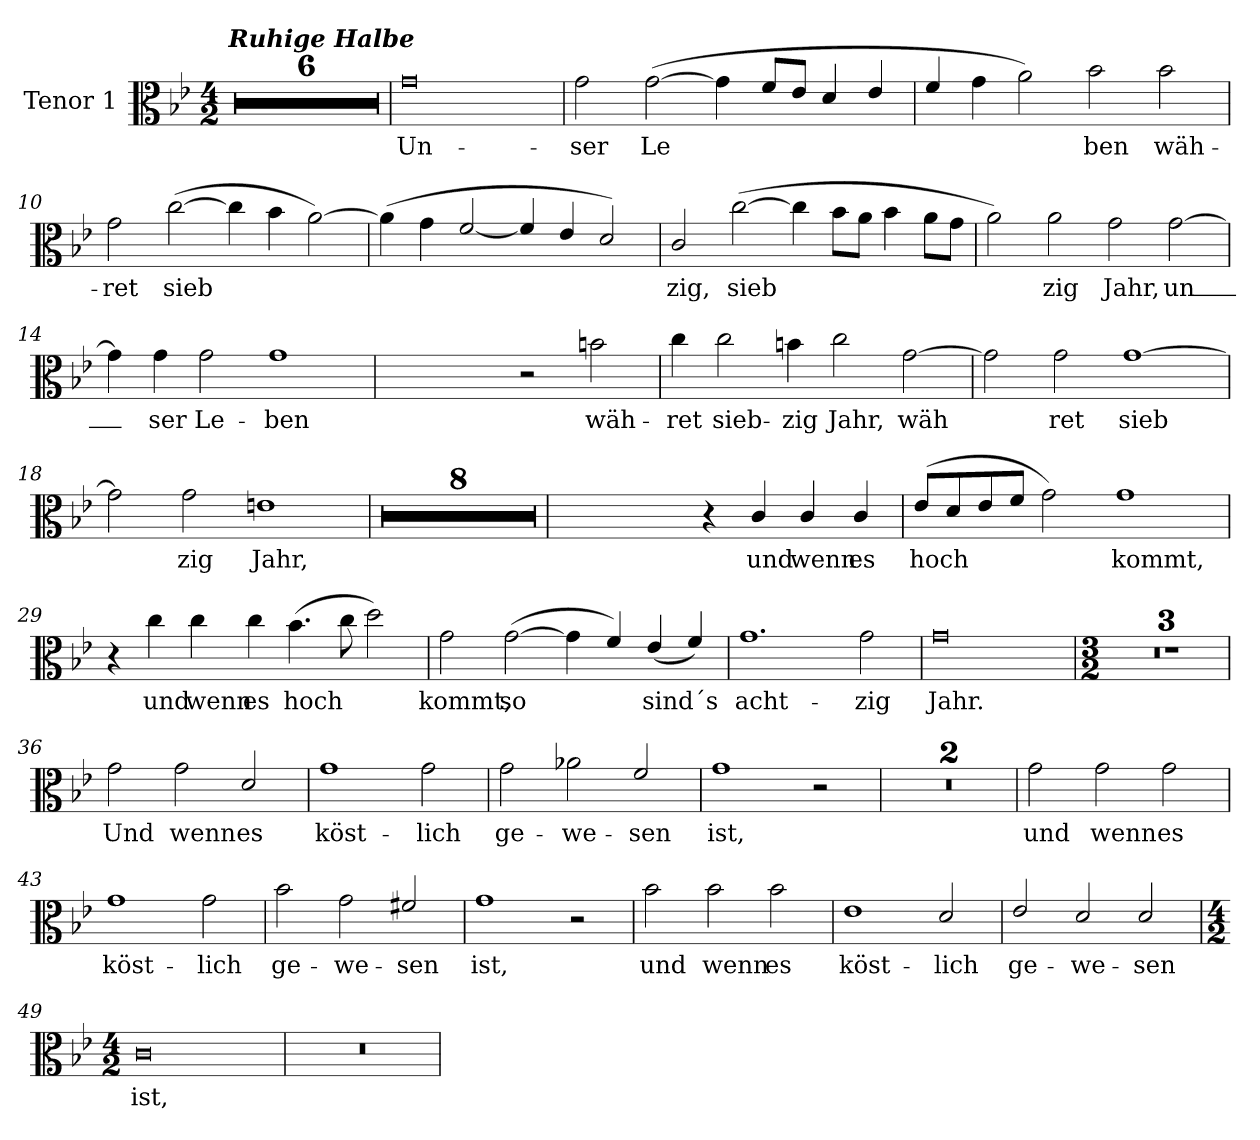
**kern	**text
*part1	*part1
*staff1	*staff1
*I"Tenor 1	*
*I'T 1	*
*clefC3	*
*ITrd4c7	*
*k[b-e-a-]	*
*M4/2	*
=1	=1
!LO:TX:a:Bi:t=Ruhige Halbe	!
0r	.
=2	=2
0r	.
=3	=3
0r	.
=4	=4
0r	.
=5	=5
0r	.
=6	=6
0r	.
=7	=7
!	!LO:LY:b
0c	Un-
!!LO:LB:g=z
=8	=8
!	!LO:LY:b
2c\	ser
!	!LO:LY:b
([2c\	Le
4c\]	.
8B-/L	.
8A-/J	.
4G/	.
4A-/	.
=9	=9
4B-/	.
4c\	.
2d\)	.
!	!LO:LY:b
2e-\	ben
!	!LO:LY:b
2e-\	wäh-
!!LO:LB:g=z
=10	=10
!	!LO:LY:b
2c\	ret
!	!LO:LY:b
([2f\	sieb
4f\]	.
4e-\	.
[2d\)	.
!!LO:LB:g=z
=11	=11
(4d\]	.
4c\	.
[2B-/	.
4B-/]	.
4A-/	.
2G/)	.
=12	=12
!	!LO:LY:b
2F/	zig,
!	!LO:LY:b
([2f\	sieb
4f\]	.
8e-\L	.
8d\J	.
4e-\	.
8d\L	.
8c\J	.
=13	=13
2d\)	.
!	!LO:LY:b
2d\	zig
!	!LO:LY:b
2c\	Jahr,
!	!LO:LY:b
[2c\	un_-
=14	=14
!	!LO:LY:b
4c\]	_-
!	!LO:LY:b
4c\	ser
!	!LO:LY:b
2c\	Le-
!	!LO:LY:b
1c	ben
!!LO:LB:g=z
=15	=15
2ryy	.
2ryy	.
2r	.
!	!LO:LY:b
2en\	wäh-
!!LO:LB:g=z
=16	=16
!	!LO:LY:b
4f\	ret
!	!LO:LY:b
2f\	sieb-
!	!LO:LY:b
4en\	zig
!	!LO:LY:b
2f\	Jahr,
!	!LO:LY:b
[2c\	wäh
=17	=17
2c\]	.
!	!LO:LY:b
2c\	ret
!	!LO:LY:b
[1c	sieb
=18	=18
2c\]	.
!	!LO:LY:b
2c\	zig
!	!LO:LY:b
1An	Jahr,
=19	=19
0r	.
=20	=20
0r	.
=21	=21
0r	.
!!LO:LB:g=z
=22	=22
0r	.
=23	=23
0r	.
=24	=24
0r	.
=25	=25
0r	.
=26	=26
0r	.
!!LO:LB:g=z
=27	=27
2ryy	.
2ryy	.
4r	.
!	!LO:LY:b
4F/	und
!	!LO:LY:b
4F/	wenn
!	!LO:LY:b
4F/	es
!!LO:LB:g=z
=28	=28
!	!LO:LY:b
(8A-/L	hoch
8G/	.
8A-/	.
8B-/J	.
2c\)	.
!	!LO:LY:b
1c	kommt,
=29	=29
4r	.
!	!LO:LY:b
4f\	und
!	!LO:LY:b
4f\	wenn
!	!LO:LY:b
4f\	es
!	!LO:LY:b
(4.e-\	hoch
8f\	.
2g\)	.
=30	=30
!	!LO:LY:b
2c\	kommt,
!	!LO:LY:b
([2c\	so
4c\]	.
4B-/)	.
!	!LO:LY:b
(4A-/	sind´s
4B-/)	.
=31	=31
!	!LO:LY:b
1.c	acht-
!	!LO:LY:b
2c\	zig
!!LO:LB:g=z
=32	=32
!	!LO:LY:b
0c	Jahr.
!!LO:LB:g=z
=33	=33
*M3/2	*
1.r	.
=34	=34
1.r	.
=35	=35
1.r	.
=36	=36
!	!LO:LY:b
2c\	Und
!	!LO:LY:b
2c\	wenn
!	!LO:LY:b
2G/	es
=37	=37
!	!LO:LY:b
1c	köst-
!	!LO:LY:b
2c\	lich
=38	=38
!	!LO:LY:b
2c\	ge-
!	!LO:LY:b
2d-X\	we-
!	!LO:LY:b
2B-/	sen
=39	=39
!	!LO:LY:b
1c	ist,
2r	.
!!LO:LB:g=z
=40	=40
1.r	.
=41	=41
1.r	.
=42	=42
!	!LO:LY:b
2c\	und
!	!LO:LY:b
2c\	wenn
!	!LO:LY:b
2c\	es
!!LO:PB:g=z
=43	=43
!	!LO:LY:b
1c	köst-
!	!LO:LY:b
2c\	lich
=44	=44
!	!LO:LY:b
2e-\	ge-
!	!LO:LY:b
2c\	we-
!	!LO:LY:b
2Bn/	sen
=45	=45
!	!LO:LY:b
1c	ist,
2r	.
=46	=46
!	!LO:LY:b
2e-\	und
!	!LO:LY:b
2e-\	wenn
!	!LO:LY:b
2e-\	es
=47	=47
!	!LO:LY:b
1A-	köst-
!	!LO:LY:b
2G/	lich
=48	=48
!	!LO:LY:b
2A-/	ge-
!	!LO:LY:b
2G/	we-
!	!LO:LY:b
2G/	sen
!!LO:LB:g=z
=49	=49
*M4/2	*
!	!LO:LY:b
0F	ist,
=50	=50
0r	.
=	=
*-	*-
